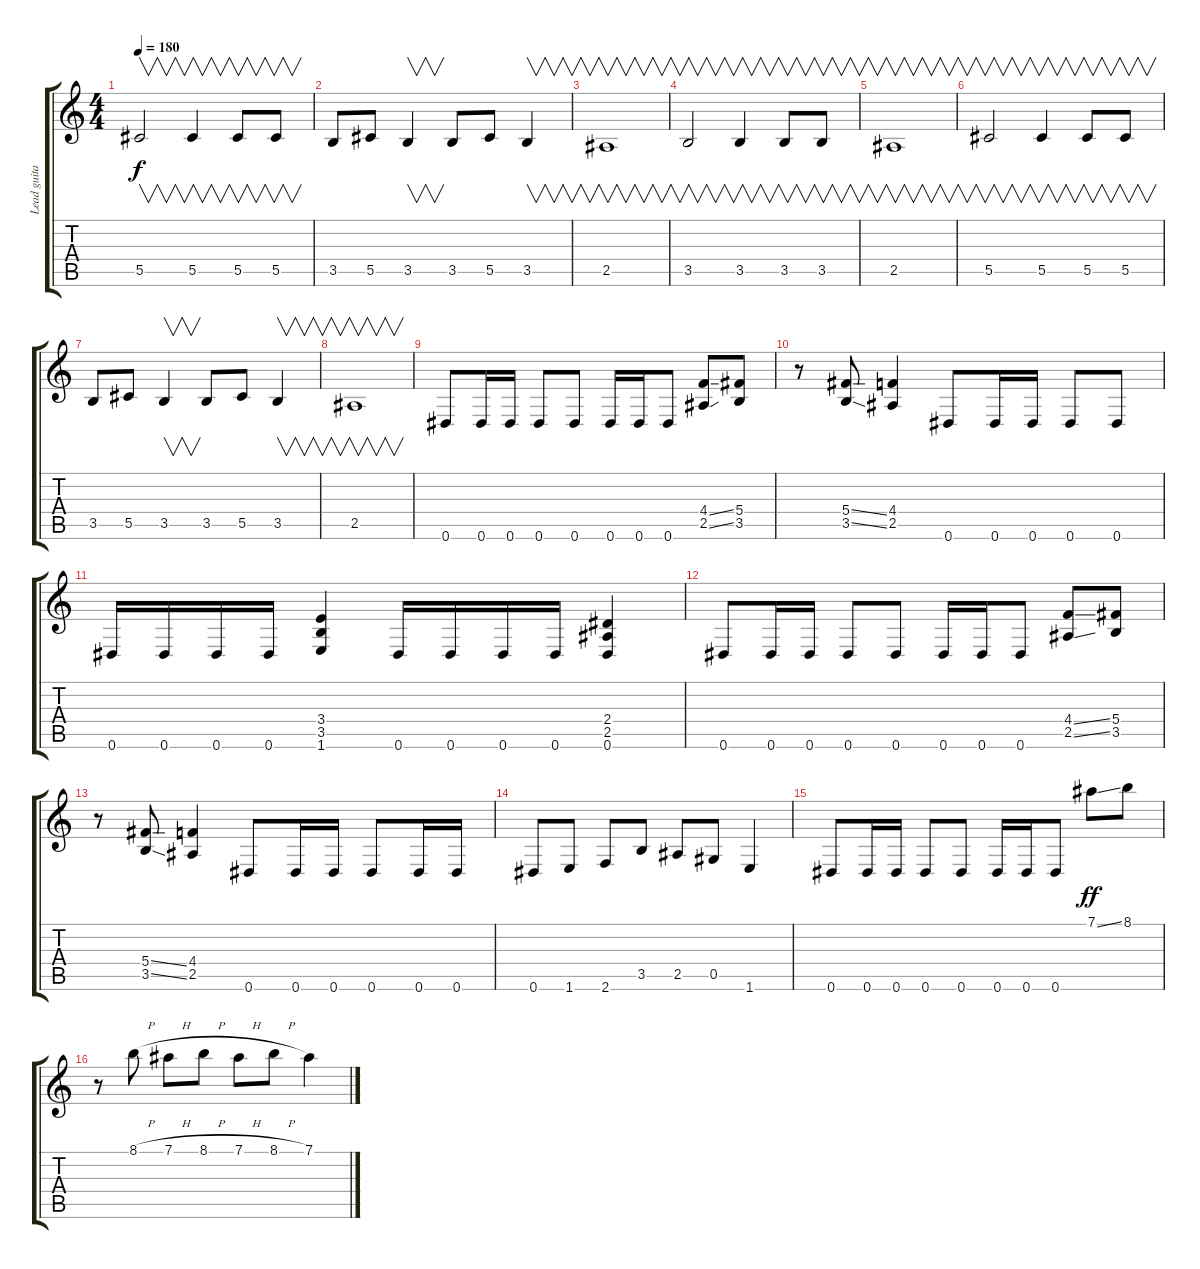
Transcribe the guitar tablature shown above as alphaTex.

\track ("Lead guitar Eb" "Lead guita") {instrument distortionguitar}
\staff {score tabs}
\tuning (Eb4 Bb3 Gb3 Db3 Ab2 Eb2) {hide}
\ts (4 4)
\tempo 180
\clef g2
\ks c
5.5.2{v dy f} 5.5.4{v} 5.5.8{v} 5.5.8{v} |
3.5.8 5.5.8 3.5.4{v} 3.5.8 5.5.8 3.5.4{v} |
2.5.1{v} |
3.5.2{v} 3.5.4{v} 3.5.8{v} 3.5.8{v} |
2.5.1{v} |
5.5.2{v} 5.5.4{v} 5.5.8{v} 5.5.8{v} |
3.5.8 5.5.8 3.5.4{v} 3.5.8 5.5.8 3.5.4{v} |
2.5.1{v} |
0.6.8 0.6.16 0.6.16 0.6.8 0.6.8 0.6.16 0.6.16 0.6.8 (4.4{ss} 2.5{ss}).8 (5.4 3.5).8 |
r.8 (5.4{ss} 3.5{ss}).8 (4.4 2.5).4 0.6.8 0.6.16 0.6.16 0.6.8 0.6.8 |
0.6.16 0.6.16 0.6.16 0.6.16 (3.4 3.5 1.6).4 0.6.16 0.6.16 0.6.16 0.6.16 (2.4 2.5 0.6).4 |
0.6.8 0.6.16 0.6.16 0.6.8 0.6.8 0.6.16 0.6.16 0.6.8 (4.4{ss} 2.5{ss}).8 (5.4 3.5).8 |
r.8 (5.4{ss} 3.5{ss}).8 (4.4 2.5).4 0.6.8 0.6.16 0.6.16 0.6.8 0.6.16 0.6.16 |
0.6.8 1.6.8 2.6.8 3.5.8 2.5.8 0.5.8 1.6.4 |
0.6.8 0.6.16 0.6.16 0.6.8 0.6.8 0.6.16 0.6.16 0.6.8 7.1{ss}.8{dy ff} 8.1.8 |
r.8 8.1{h}.8 7.1{h}.8 8.1{h}.8 7.1{h}.8 8.1{h}.8 7.1.4
